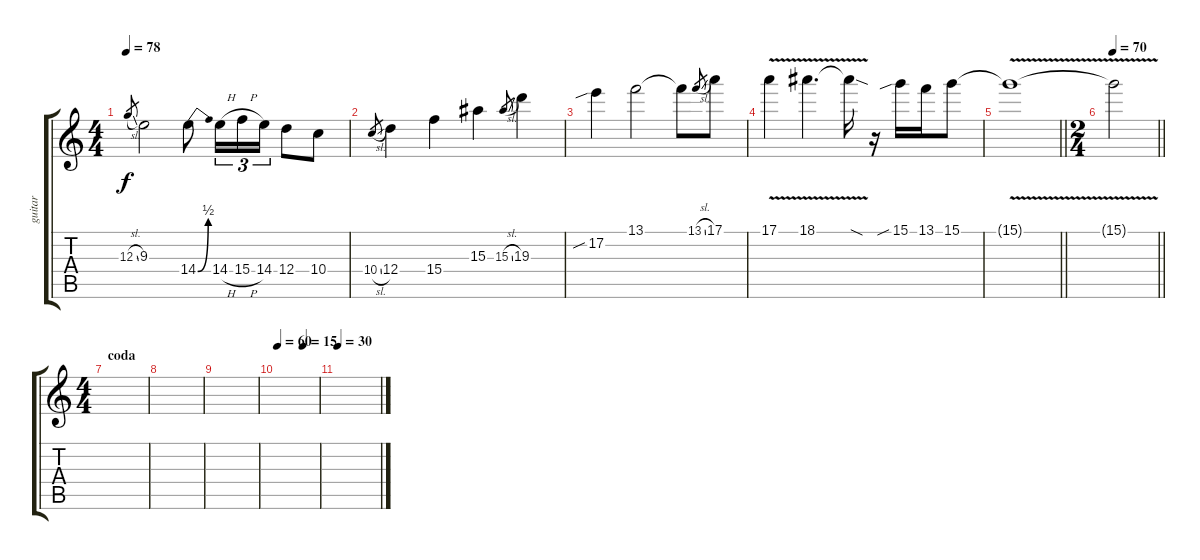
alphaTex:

\track ("guitar" "guitar") {instrument distortionguitar}
\staff {score tabs}
\tuning (E4 B3 G3 D3 A2 E2) {hide}
\ts (4 4)
\tempo 78
\clef g2
\ks c
12.3{sl}.8{gr dy f} 9.3.2 14.4{be (bend 0 0 60 2)}.8 14.4{h}.16{tu (3 2)} 15.4{h}.16{tu (3 2)} 14.4.16{tu (3 2)} 12.4.8 10.4.8 |
10.4{sl}.8{gr} 12.4.4 15.4.4 15.3.4 15.3{sl}.8{gr} 19.3.4 |
17.2{sib}.4 13.1.2 13.1{t}.8 13.1{sl}.8{gr} 17.1.8 |
17.1{v}.4 18.1{v}.4{d} 18.1{sod t}.16 r.16 15.1{sib}.16 13.1.16 15.1.8 |
\barLineRight lightlight
15.1{v t}.1{volume 0} |
\ts (2 4)
\tempo 70
\barLineRight lightlight
15.1{t}.2 |
\ts (4 4)
\section ("" "coda")
|
|
|
\tempo 60
\tempo (15 0.625)
|
\tempo 30
